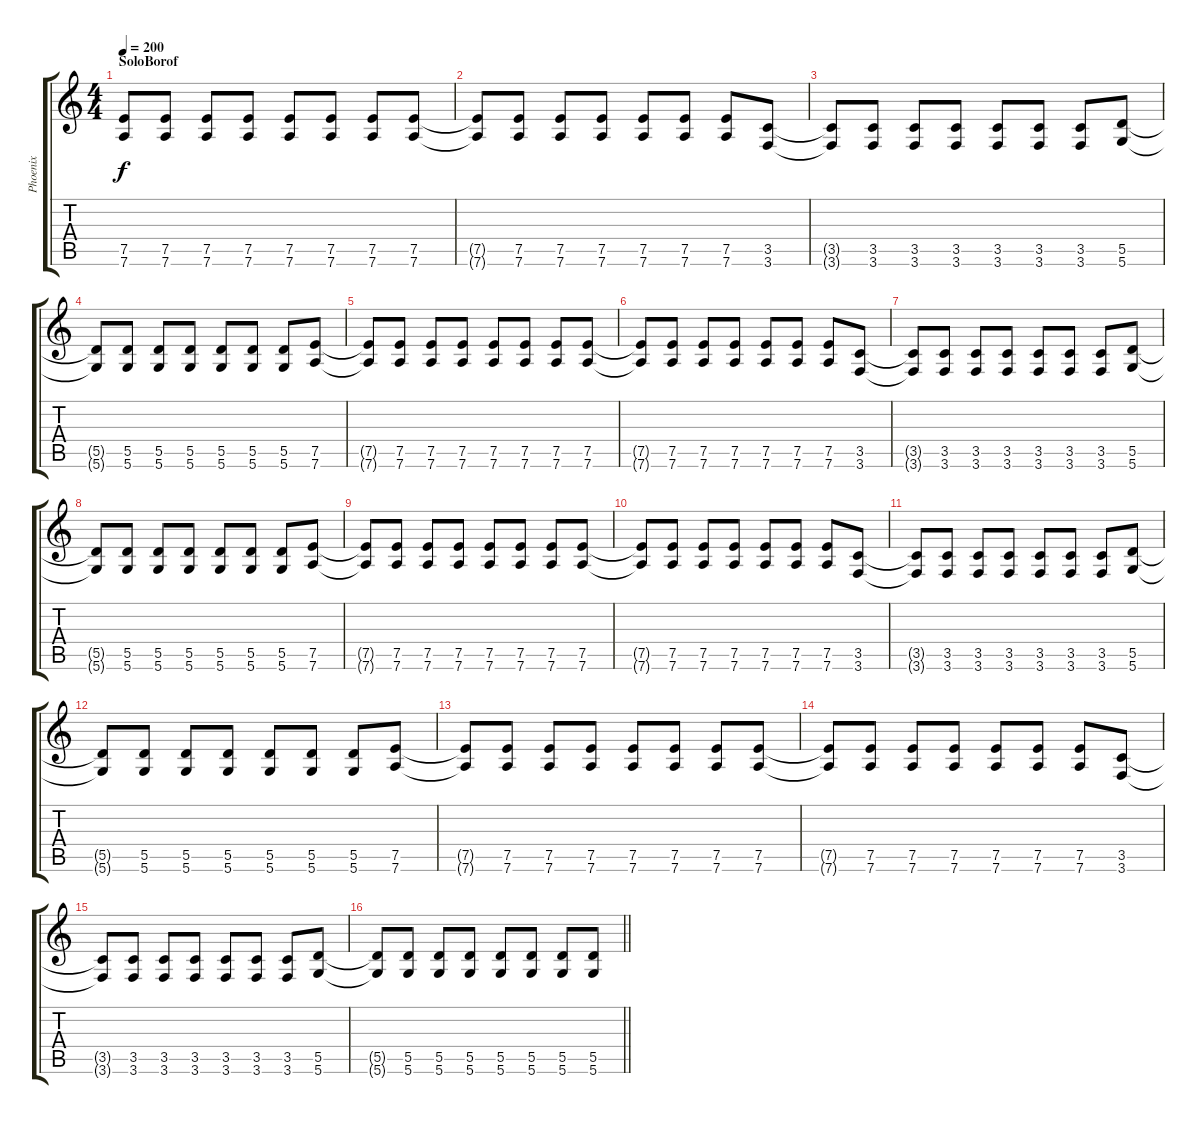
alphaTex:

\track ("Phoenix" "Phoenix") {instrument distortionguitar}
\staff {score tabs}
\tuning (E4 B3 G3 D3 A2 D2) {hide}
\ts (4 4)
\section ("" "SoloBorof")
\tempo 200
\clef g2
\ks c
(7.5 7.6).8{dy f} (7.5 7.6).8 (7.5 7.6).8 (7.5 7.6).8 (7.5 7.6).8 (7.5 7.6).8 (7.5 7.6).8 (7.5 7.6).8 |
(7.5{t} 7.6{t}).8 (7.5 7.6).8 (7.5 7.6).8 (7.5 7.6).8 (7.5 7.6).8 (7.5 7.6).8 (7.5 7.6).8 (3.5 3.6).8 |
(3.5{t} 3.6{t}).8 (3.5 3.6).8 (3.5 3.6).8 (3.5 3.6).8 (3.5 3.6).8 (3.5 3.6).8 (3.5 3.6).8 (5.5 5.6).8 |
(5.5{t} 5.6{t}).8 (5.5 5.6).8 (5.5 5.6).8 (5.5 5.6).8 (5.5 5.6).8 (5.5 5.6).8 (5.5 5.6).8 (7.5 7.6).8 |
(7.5{t} 7.6{t}).8 (7.5 7.6).8 (7.5 7.6).8 (7.5 7.6).8 (7.5 7.6).8 (7.5 7.6).8 (7.5 7.6).8 (7.5 7.6).8 |
(7.5{t} 7.6{t}).8 (7.5 7.6).8 (7.5 7.6).8 (7.5 7.6).8 (7.5 7.6).8 (7.5 7.6).8 (7.5 7.6).8 (3.5 3.6).8 |
(3.5{t} 3.6{t}).8 (3.5 3.6).8 (3.5 3.6).8 (3.5 3.6).8 (3.5 3.6).8 (3.5 3.6).8 (3.5 3.6).8 (5.5 5.6).8 |
(5.5{t} 5.6{t}).8 (5.5 5.6).8 (5.5 5.6).8 (5.5 5.6).8 (5.5 5.6).8 (5.5 5.6).8 (5.5 5.6).8 (7.5 7.6).8 |
(7.5{t} 7.6{t}).8 (7.5 7.6).8 (7.5 7.6).8 (7.5 7.6).8 (7.5 7.6).8 (7.5 7.6).8 (7.5 7.6).8 (7.5 7.6).8 |
(7.5{t} 7.6{t}).8 (7.5 7.6).8 (7.5 7.6).8 (7.5 7.6).8 (7.5 7.6).8 (7.5 7.6).8 (7.5 7.6).8 (3.5 3.6).8 |
(3.5{t} 3.6{t}).8 (3.5 3.6).8 (3.5 3.6).8 (3.5 3.6).8 (3.5 3.6).8 (3.5 3.6).8 (3.5 3.6).8 (5.5 5.6).8 |
(5.5{t} 5.6{t}).8 (5.5 5.6).8 (5.5 5.6).8 (5.5 5.6).8 (5.5 5.6).8 (5.5 5.6).8 (5.5 5.6).8 (7.5 7.6).8 |
(7.5{t} 7.6{t}).8 (7.5 7.6).8 (7.5 7.6).8 (7.5 7.6).8 (7.5 7.6).8 (7.5 7.6).8 (7.5 7.6).8 (7.5 7.6).8 |
(7.5{t} 7.6{t}).8 (7.5 7.6).8 (7.5 7.6).8 (7.5 7.6).8 (7.5 7.6).8 (7.5 7.6).8 (7.5 7.6).8 (3.5 3.6).8 |
(3.5{t} 3.6{t}).8 (3.5 3.6).8 (3.5 3.6).8 (3.5 3.6).8 (3.5 3.6).8 (3.5 3.6).8 (3.5 3.6).8 (5.5 5.6).8 |
\barLineRight lightlight
(5.5{t} 5.6{t}).8 (5.5 5.6).8 (5.5 5.6).8 (5.5 5.6).8 (5.5 5.6).8 (5.5 5.6).8 (5.5 5.6).8 (5.5 5.6).8
